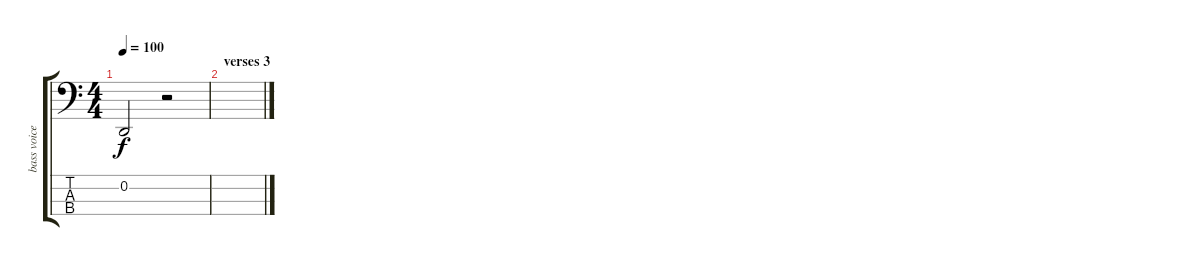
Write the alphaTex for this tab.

\track ("bass voice" "bass voice") {instrument cello}
\staff {score tabs}
\tuning (G2 D2 A1 E1) {hide}
\ts (4 4)
\tempo 100
\clef f4
\ks c
0.2.2{dy f} r.2 |
\section ("" "verses 3")
